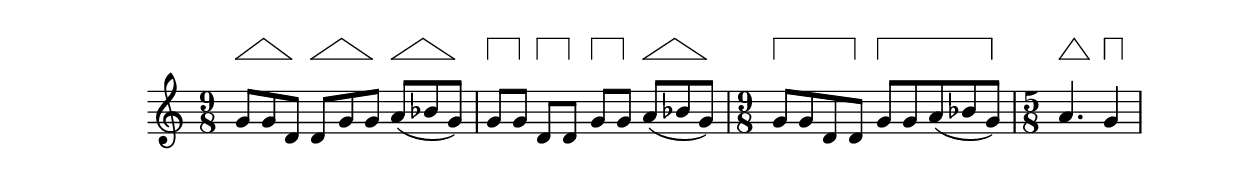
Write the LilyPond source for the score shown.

% DO NOT EDIT this file manually; it is automatically
% generated from Documentation/snippets/new
% Make any changes in Documentation/snippets/new/
% and then run scripts/auxiliar/makelsr.py
%
% This file is in the public domain.
%% Note: this file works from version 2.15.19
\version "2.16.0"

\header {
  lsrtags = "rhythms"
  texidoc = "
Beat grouping within a measure is controlled by the context property
@code{beatStructure}.  Values of @code{beatStructure} are
established for many time signatures in
@file{scm/time-signature-settings.scm}.  Values of @code{beatStructure}
can be changed or set with @code{\\set}.
Alternatively, @code{\\time} can be used to both
set the time signature and establish the beat structure.
For this, you specify the internal grouping of beats in a measure
as a list of numbers (in Scheme syntax) before the time signature.

@code{\\time} applies to the @code{Timing} context, so it will not
reset values of @code{beatStructure} or @code{baseMoment} that are set
in other lower-level contexts, such as @code{Voice}.

If the @code{Measure_grouping_engraver} is included
in one of the display contexts, measure grouping signs will be
created.  Such signs ease reading rhythmically complex modern music.
In the example, the 9/8 measure is grouped in two different
patterns using the two different methods, while the 5/8 measure
is grouped according to the default setting in
@file{scm/time-signature-settings.scm}:
"
  doctitle = "Conducting signs measure grouping signs"
} % begin verbatim



\score {
  \new Voice \relative c'' {
    \time 9/8
    g8 g d d g g a( bes g) |
    \set Timing.beatStructure = #'(2 2 2 3)
    g8 g d d g g a( bes g) |
    \time #'(4 5) 9/8
    g8 g d d g g a( bes g) |
    \time 5/8
    a4. g4 |
  }
  \layout {
    \context {
      \Staff
      \consists "Measure_grouping_engraver"
    }
  }
}
